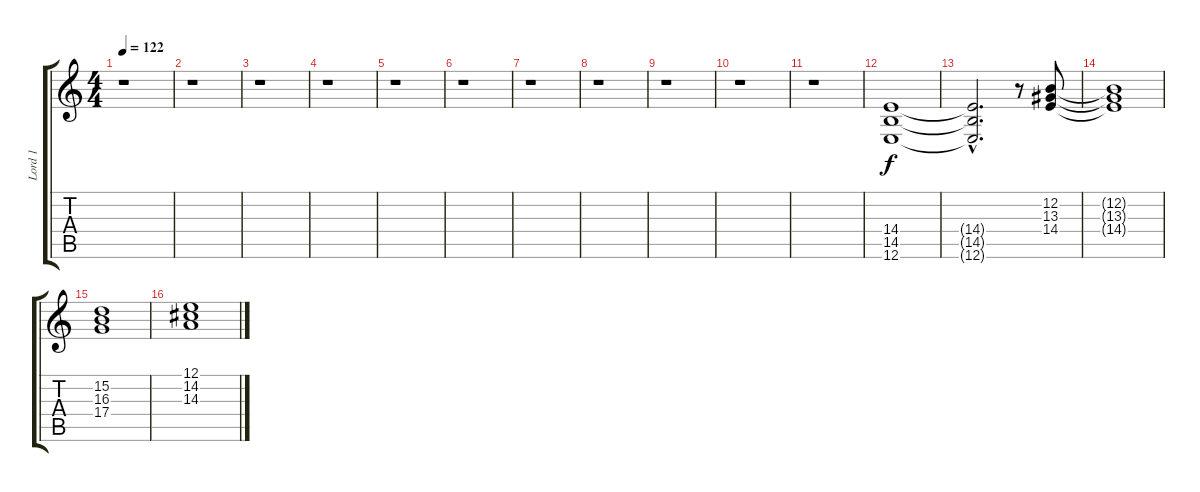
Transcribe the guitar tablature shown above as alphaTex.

\track ("Lord 1" "Lord 1") {instrument rockorgan}
\staff {score tabs}
\tuning (E4 B3 G3 D3 A2 E2) {hide}
\ts (4 4)
\tempo 122
\clef g2
\ks c
r.1{dy f} |
r.1 |
r.1 |
r.1 |
r.1 |
r.1 |
r.1 |
r.1 |
r.1 |
r.1 |
r.1 |
(14.4 14.5 12.6).1{volume 10 instrument rockorgan} |
(14.4{hac t} 14.5{hac t} 12.6{hac t}).2{d} r.8 (12.2 13.3 14.4).8 |
(12.2{t} 13.3{t} 14.4{t}).1 |
(15.2 16.3 17.4).1 |
(12.1 14.2 14.3).1
